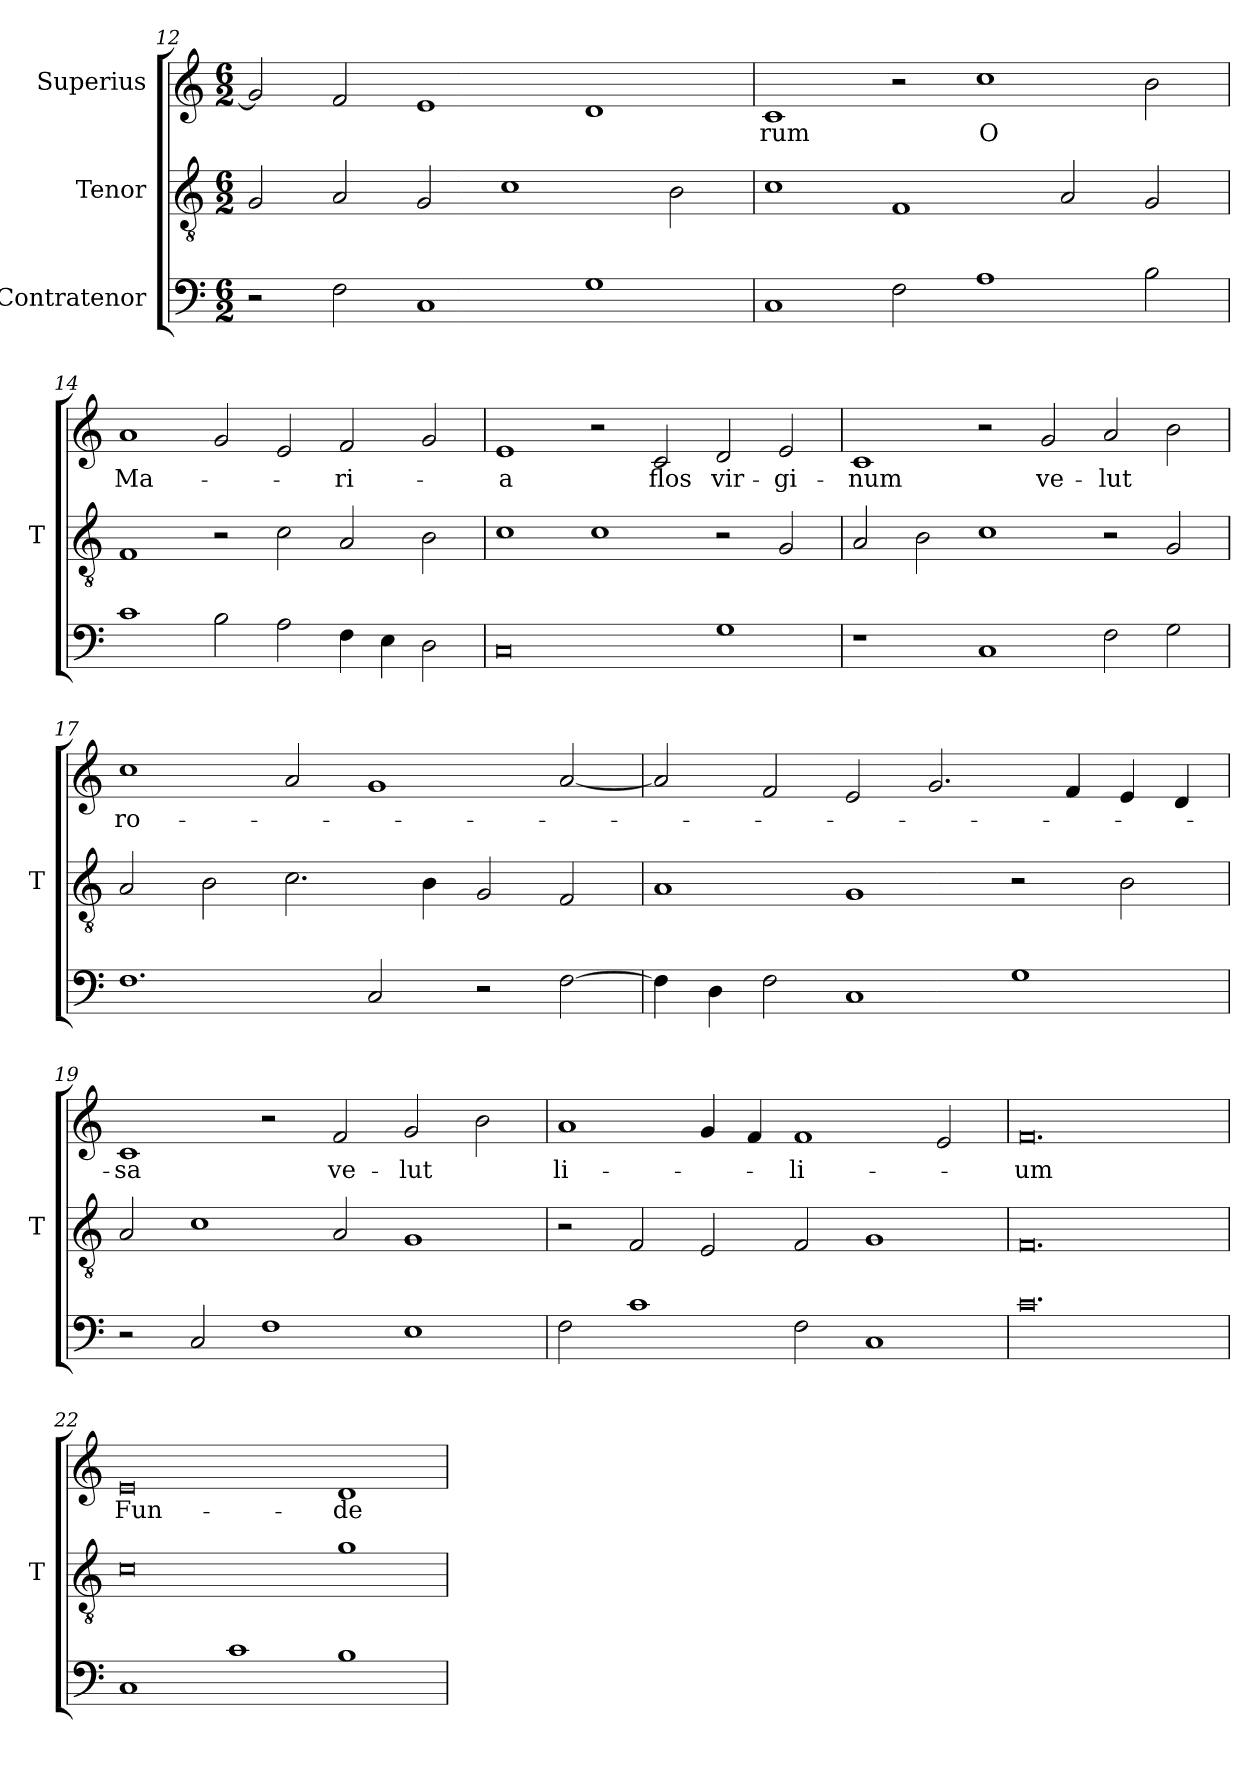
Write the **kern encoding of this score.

**kern	**kern	**kern	**text
*part3	*part2	*part1	*part1
*staff3	*staff2	*staff1	*staff1
*I"Contratenor	*I"Tenor	*I"Superius	*
*	*I'T	*	*
*clefF4	*clefGv2	*clefG2	*
*M6/2	*M6/2	*M6/2	*
=12	=12	=12	=12
2r	2G	2g]	.
2F	2A	2f	.
1C	2G	1e	.
.	1c	.	.
1G	.	1d	.
.	2B	.	.
=13	=13	=13	=13
1C	1c	1c	-rum
2F	1F	2r	.
1A	.	1cc	-O
.	2A	.	.
2B	2G	2b	.
=14	=14	=14	=14
1c	1F	1a	Ma-
2B	2r	2g	.
2A	2c	2e	.
4F	2A	2f	-ri-
4E	.	.	.
2D	2B	2g	.
=15	=15	=15	=15
0C	1c	1e	-a
.	1c	2r	.
.	.	2c	-flos
1G	2r	2d	vir-
.	2G	2e	-gi-
=16	=16	=16	=16
1r	2A	1c	-num
.	2B	.	.
1C	1c	2r	.
.	.	2g	ve-
2F	2r	2a	-lut
2G	2G	2b	.
=17	=17	=17	=17
1.F	2A	1cc	ro-
.	2B	.	.
.	2.c	2a	.
2C	.	1g	.
.	4B	.	.
2r	2G	.	.
[2F	2F	[2a	.
=18	=18	=18	=18
4F]	1A	2a]	.
4D	.	.	.
2F	.	2f	.
1C	1G	2e	.
.	.	2.g	.
1G	2r	.	.
.	.	4f	.
.	2B	4e	.
.	.	4d	.
=19	=19	=19	=19
2r	2A	1c	-sa
2C	1c	.	.
1F	.	2r	.
.	2A	2f	ve-
1E	1G	2g	-lut
.	.	2b	.
=20	=20	=20	=20
2F	2r	1a	li-
1c	2F	.	.
.	2E	4g	.
.	.	4f	.
2F	2F	1f	-li-
1C	1G	.	.
.	.	2e	.
=21	=21	=21	=21
0.c	0.F	0.f	-um
=22	=22	=22	=22
1C	0c	0e	Fun-
1c	.	.	.
1B	1g	1d	-de
=	=	=	=
*-	*-	*-	*-
